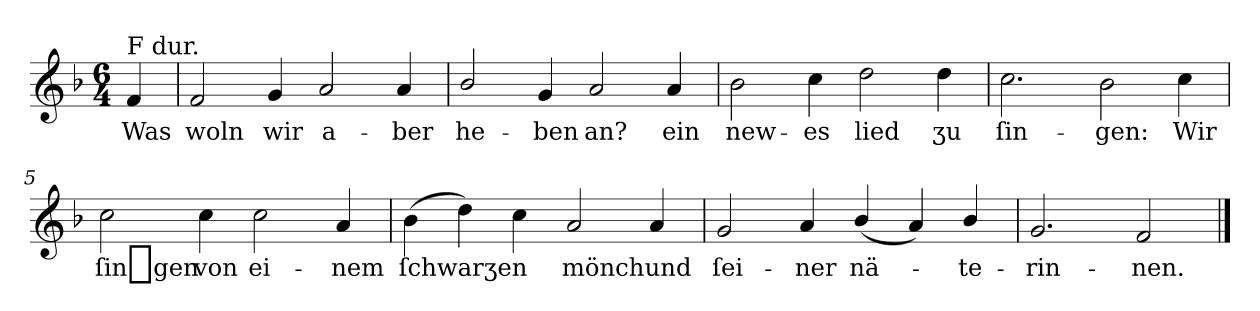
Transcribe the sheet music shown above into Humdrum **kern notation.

**kern	**text
*part1	*part1
*staff1	*staff1
*k[b-]	*
*F:	*
*M6/4	*
=	=
!LO:TX:a:t=F dur.	!
4f	Was
=1	=1
2f	woln
4g	wir
2a	a-
4a	-ber
=2	=2
2b-/	he-
4g	-ben
2a	an?
4a	ein
=3	=3
2b-	new-
4cc	-es
2dd	lied
4dd	ʒu
=4	=4
2.cc	ſin-
2b-	-gen:
4cc	Wir
=5	=5
2cc	ſin_gen
4cc	von
2cc	ei-
4a	-nem
=6	=6
(4b-	ſchwarʒen
4dd)	.
4cc	.
2a	mönch
4a	und
=7	=7
2g	ſei-
4a	-ner
(4b-/	nä-
4a)	.
4b-/	-te-
=8	=8
2.g	-rin-
2f	-nen.
==	==
*-	*-
